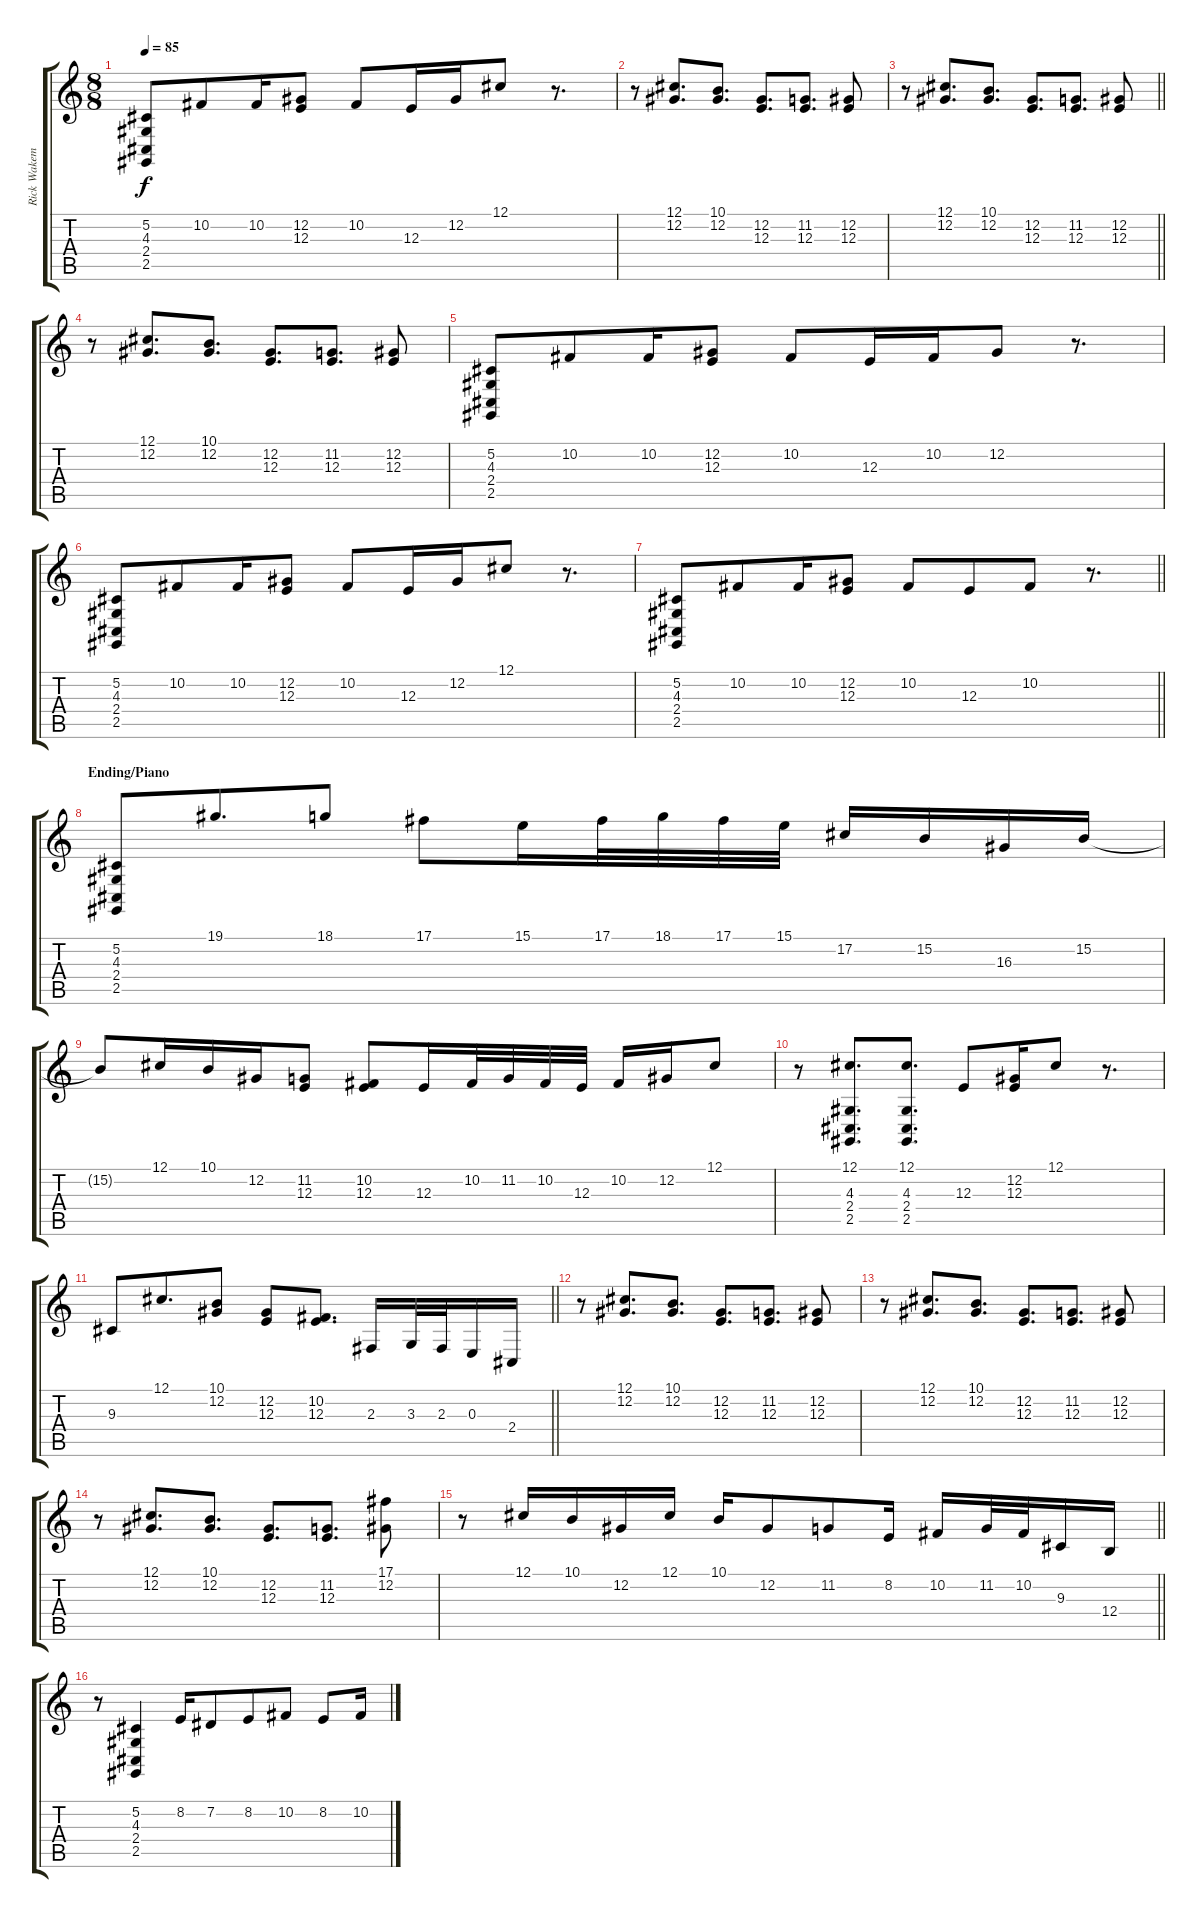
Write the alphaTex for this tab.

\track ("Rick Wakeman (Piano)" "Rick Wakem") {instrument acousticgrandpiano}
\staff {score tabs}
\tuning (Db4 Ab3 E3 B2 Gb2 Db2) {hide}
\ts (8 8)
\tempo 85
\clef g2
\ks c
(5.2 4.3 2.4 2.5).8{dy f} 10.2.8 10.2.16 (12.2 12.3).8 10.2.8 12.3.16 12.2.16 12.1.8 r.8{d} |
r.8 (12.1 12.2).8{d} (10.1 12.2).8{d} (12.2 12.3).8{d} (11.2 12.3).8{d} (12.2 12.3).8 |
\barLineRight lightlight
r.8 (12.1 12.2).8{d} (10.1 12.2).8{d} (12.2 12.3).8{d} (11.2 12.3).8{d} (12.2 12.3).8 |
r.8 (12.1 12.2).8{d} (10.1 12.2).8{d} (12.2 12.3).8{d} (11.2 12.3).8{d} (12.2 12.3).8 |
(5.2 4.3 2.4 2.5).8 10.2.8 10.2.16 (12.2 12.3).8 10.2.8 12.3.16 10.2.16 12.2.8 r.8{d} |
(5.2 4.3 2.4 2.5).8 10.2.8 10.2.16 (12.2 12.3).8 10.2.8 12.3.16 12.2.16 12.1.8 r.8{d} |
\barLineRight lightlight
(5.2 4.3 2.4 2.5).8 10.2.8 10.2.16 (12.2 12.3).8 10.2.8 12.3.8 10.2.8 r.8{d} |
\section ("" "Ending/Piano")
(5.2 4.3 2.4 2.5).8 19.1.8{d} 18.1.8 17.1.8 15.1.16 17.1.32 18.1.32 17.1.32 15.1.32 17.2.16 15.2.16 16.3.16 15.2.16 |
15.2{t}.8 12.1.16 10.1.16 12.2.16 (11.2 12.3).8 (10.2 12.3).8 12.3.16 10.2.32 11.2.32 10.2.32 12.3.32 10.2.16 12.2.16 12.1.8 |
r.8 (12.1 4.3 2.4 2.5).8{d} (12.1 4.3 2.4 2.5).8{d} 12.3.8 (12.2 12.3).16 12.1.8 r.8{d} |
\barLineRight lightlight
9.3.8 12.1.8{d} (10.1 12.2).8 (12.2 12.3).8 (10.2 12.3).8{d} 2.3.16 3.3.32 2.3.32 0.3.16 2.4.16 |
r.8 (12.1 12.2).8{d} (10.1 12.2).8{d} (12.2 12.3).8{d} (11.2 12.3).8{d} (12.2 12.3).8 |
r.8 (12.1 12.2).8{d} (10.1 12.2).8{d} (12.2 12.3).8{d} (11.2 12.3).8{d} (12.2 12.3).8 |
r.8 (12.1 12.2).8{d} (10.1 12.2).8{d} (12.2 12.3).8{d} (11.2 12.3).8{d} (17.1 12.2).8 |
\barLineRight lightlight
r.8 12.1.16 10.1.16 12.2.16 12.1.16 10.1.16 12.2.8 11.2.8 8.2.16 10.2.16 11.2.32 10.2.32 9.3.16 12.4.16 |
r.8 (5.2 4.3 2.4 2.5).4 8.2.16 7.2.8 8.2.8 10.2.8 8.2.8 10.2.16
